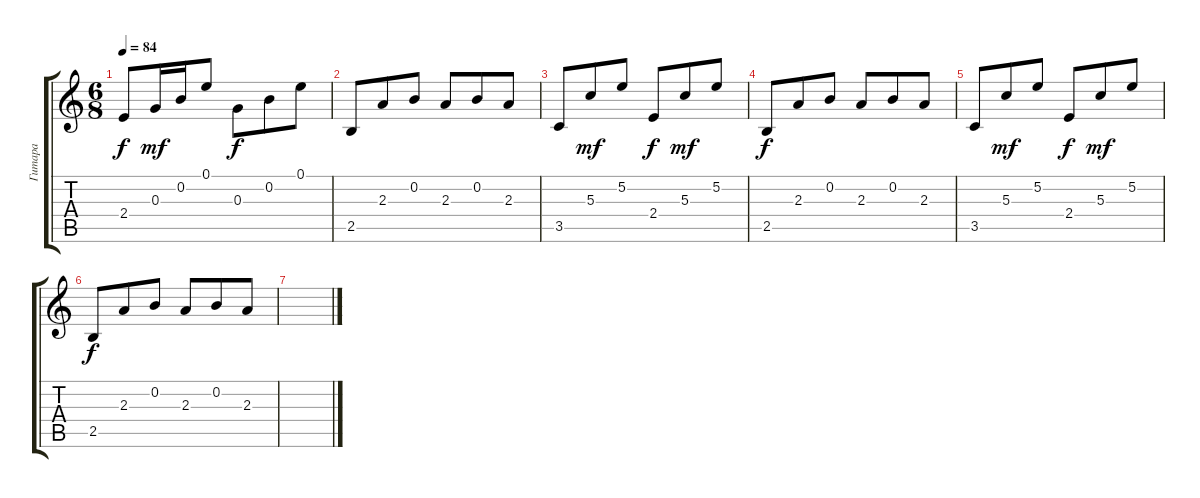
\track ("Гитара" "Гитара") {instrument overdrivenguitar}
\staff {score tabs}
\tuning (E4 B3 G3 D3 A2 E2) {hide}
\ts (6 8)
\tempo 84
\clef g2
\ks c
2.4.8{dy f} 0.3.16{dy mf} 0.2.16 0.1.8 0.3.8{dy f} 0.2.8 0.1.8 |
2.5.8 2.3.8 0.2.8 2.3.8 0.2.8 2.3.8 |
3.5.8 5.3.8{dy mf} 5.2.8 2.4.8{dy f} 5.3.8{dy mf} 5.2.8 |
2.5.8{dy f} 2.3.8 0.2.8 2.3.8 0.2.8 2.3.8 |
3.5.8 5.3.8{dy mf} 5.2.8 2.4.8{dy f} 5.3.8{dy mf} 5.2.8 |
2.5.8{dy f} 2.3.8 0.2.8 2.3.8 0.2.8 2.3.8 |
\section ("" "")
